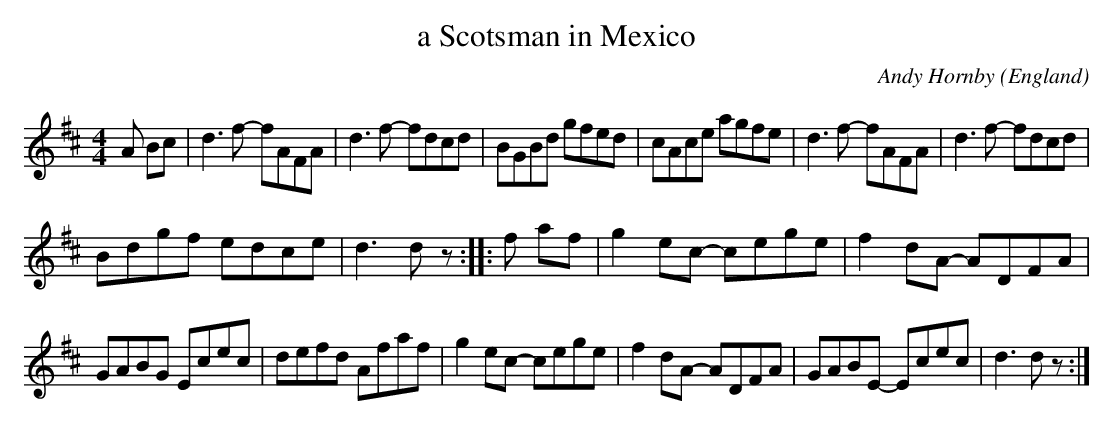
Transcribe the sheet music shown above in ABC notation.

X:1
T:a Scotsman in Mexico
C:Andy Hornby
M:4/4
O:England
K:D major
A Bc|\
d3f- fAFA|d3f- fdcd|BGBd gfed|cAce agfe|\
d3f- fAFA|d3f- fdcd|
Bdgf edce|d3d z:|\
|:f af|\
g2ec- cege|f2dA- ADFA|
GABG Ecec|defd Afaf|\
g2ec- cege|f2dA- ADFA|GABE- Ecec|d3d z:|
